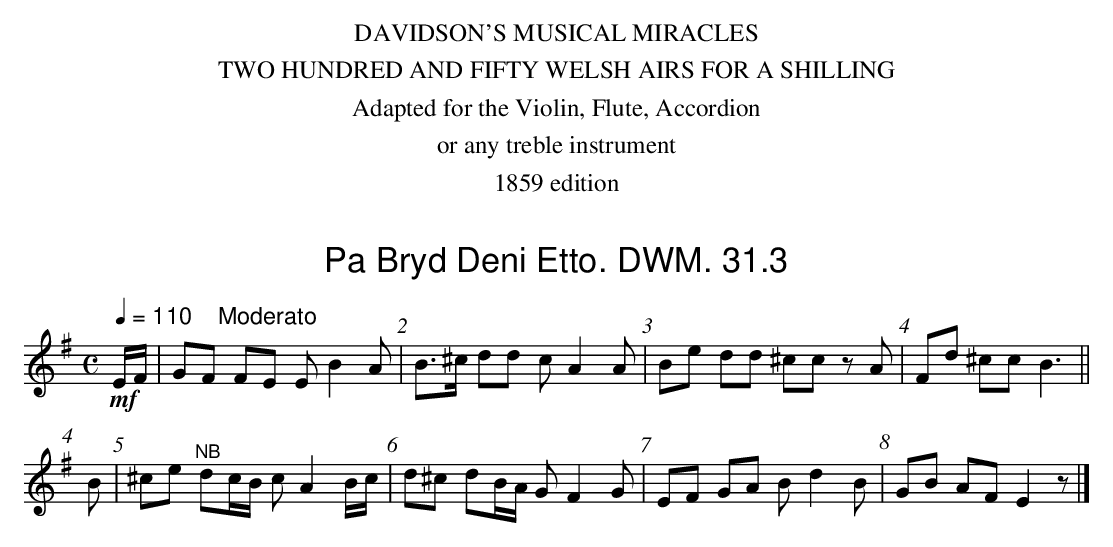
X:1
T:Pa Bryd Deni Etto. DWM. 31.3
M:C
L:1/8
Q:1/4=110 "    Moderato"
K:Em
!mf!E/F/|GF FE E B2 A|B>^c dd c A2 A|Be dd ^cc zA|Fd ^cc B3||
B|^ce "^NB"dc/B/ c A2 B/c/|d^c dB/A/ G F2 G|EF GA B d2 B|GB AF E2 z|]
